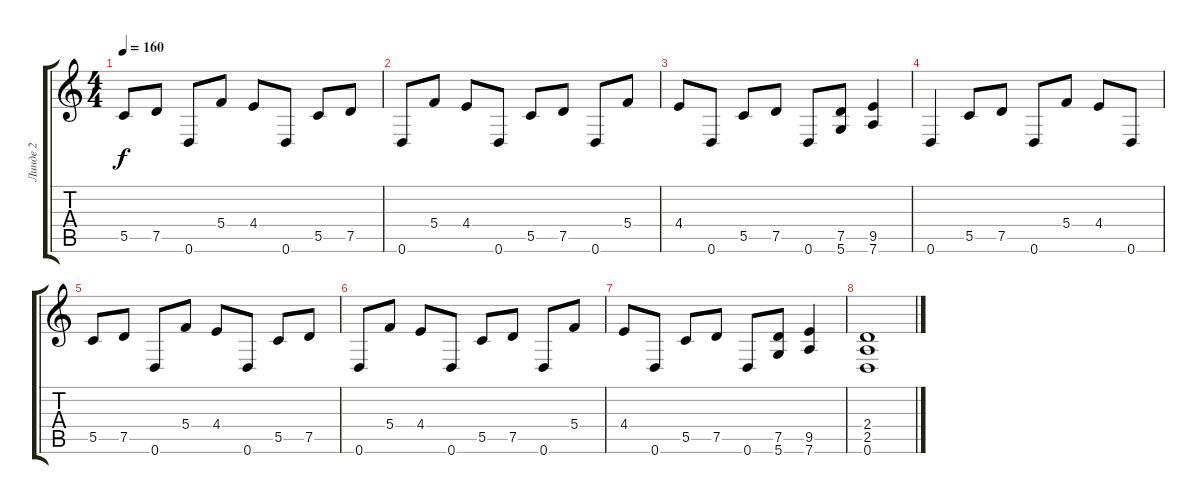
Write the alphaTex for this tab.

\track ("Линде 2" "Линде 2") {instrument distortionguitar}
\staff {score tabs}
\tuning (D4 A3 F3 C3 G2 D2) {hide}
\ts (4 4)
\tempo 160
\clef g2
\ks c
5.5.8{dy f} 7.5.8 0.6.8 5.4.8 4.4.8 0.6.8 5.5.8 7.5.8 |
0.6.8 5.4.8 4.4.8 0.6.8 5.5.8 7.5.8 0.6.8 5.4.8 |
4.4.8 0.6.8 5.5.8 7.5.8 0.6.8 (7.5 5.6).8 (9.5 7.6).4 |
0.6.4 5.5.8 7.5.8 0.6.8 5.4.8 4.4.8 0.6.8 |
5.5.8 7.5.8 0.6.8 5.4.8 4.4.8 0.6.8 5.5.8 7.5.8 |
0.6.8 5.4.8 4.4.8 0.6.8 5.5.8 7.5.8 0.6.8 5.4.8 |
4.4.8 0.6.8 5.5.8 7.5.8 0.6.8 (7.5 5.6).8 (9.5 7.6).4 |
(2.4 2.5 0.6).1
